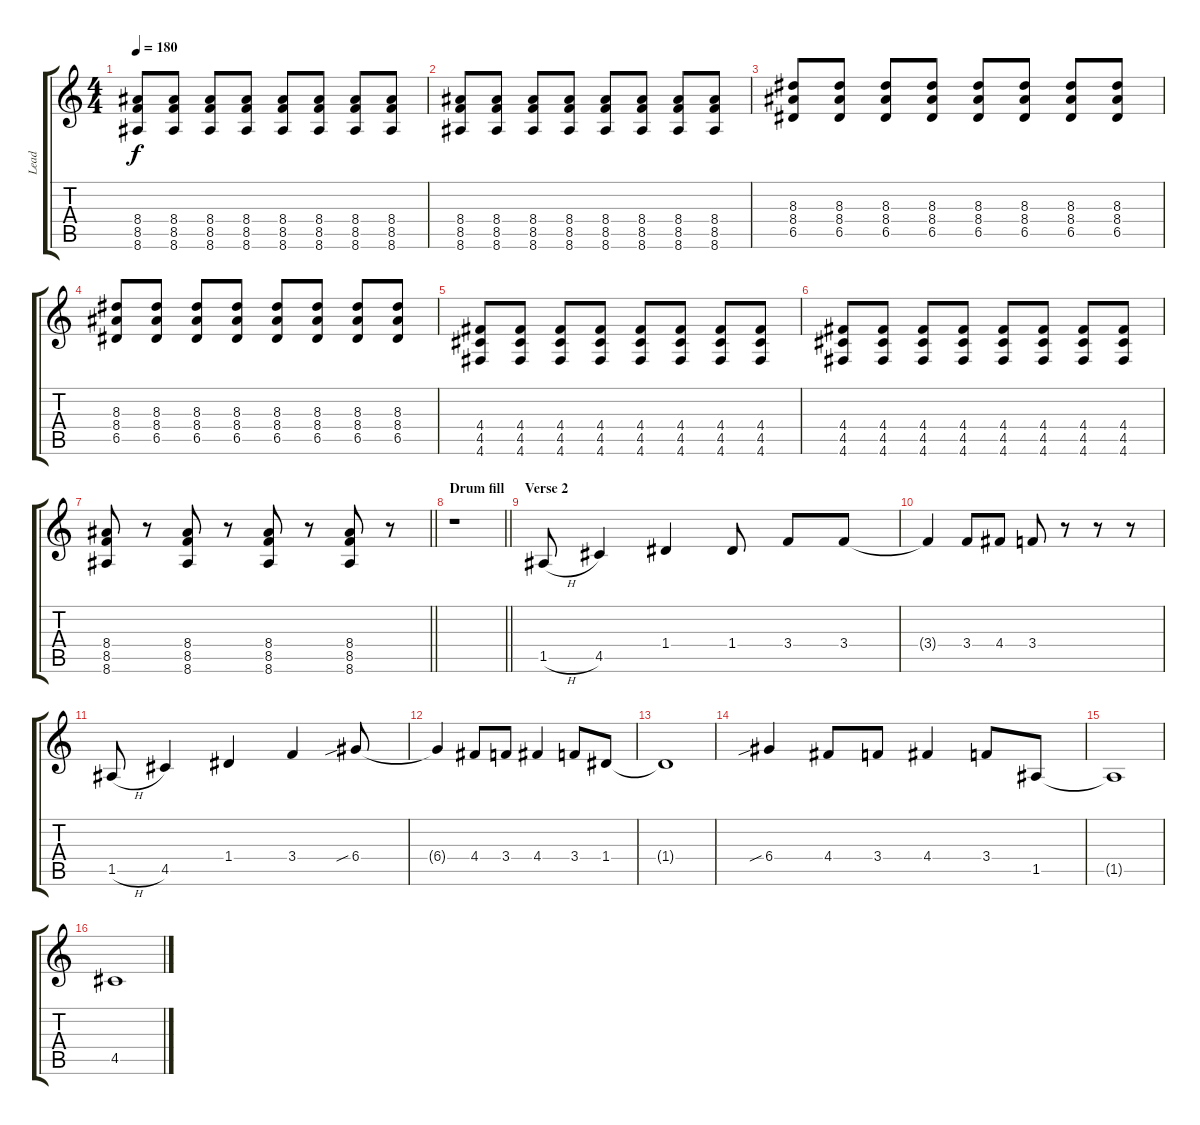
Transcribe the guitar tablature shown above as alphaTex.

\track ("Lead" "Lead") {instrument overdrivenguitar}
\staff {score tabs}
\tuning (E4 B3 G3 D3 A2 D2) {hide}
\ts (4 4)
\tempo 180
\clef g2
\ks c
(8.4 8.5 8.6).8{dy f} (8.4 8.5 8.6).8 (8.4 8.5 8.6).8 (8.4 8.5 8.6).8 (8.4 8.5 8.6).8 (8.4 8.5 8.6).8 (8.4 8.5 8.6).8 (8.4 8.5 8.6).8 |
(8.4 8.5 8.6).8 (8.4 8.5 8.6).8 (8.4 8.5 8.6).8 (8.4 8.5 8.6).8 (8.4 8.5 8.6).8 (8.4 8.5 8.6).8 (8.4 8.5 8.6).8 (8.4 8.5 8.6).8 |
(8.3 8.4 6.5).8 (8.3 8.4 6.5).8 (8.3 8.4 6.5).8 (8.3 8.4 6.5).8 (8.3 8.4 6.5).8 (8.3 8.4 6.5).8 (8.3 8.4 6.5).8 (8.3 8.4 6.5).8 |
(8.3 8.4 6.5).8 (8.3 8.4 6.5).8 (8.3 8.4 6.5).8 (8.3 8.4 6.5).8 (8.3 8.4 6.5).8 (8.3 8.4 6.5).8 (8.3 8.4 6.5).8 (8.3 8.4 6.5).8 |
(4.4 4.5 4.6).8 (4.4 4.5 4.6).8 (4.4 4.5 4.6).8 (4.4 4.5 4.6).8 (4.4 4.5 4.6).8 (4.4 4.5 4.6).8 (4.4 4.5 4.6).8 (4.4 4.5 4.6).8 |
(4.4 4.5 4.6).8 (4.4 4.5 4.6).8 (4.4 4.5 4.6).8 (4.4 4.5 4.6).8 (4.4 4.5 4.6).8 (4.4 4.5 4.6).8 (4.4 4.5 4.6).8 (4.4 4.5 4.6).8 |
\barLineRight lightlight
(8.4 8.5 8.6).8 r.8 (8.4 8.5 8.6).8 r.8 (8.4 8.5 8.6).8 r.8 (8.4 8.5 8.6).8 r.8 |
\section ("" "Drum fill")
\barLineRight lightlight
r.1 |
\section ("" "Verse 2")
1.5{h}.8 4.5.4 1.4.4 1.4.8 3.4.8 3.4.8 |
3.4{t}.4 3.4.8 4.4.8 3.4.8 r.8 r.8 r.8 |
1.5{h}.8 4.5.4 1.4.4 3.4.4 6.4{sib}.8 |
6.4{t}.4 4.4.8 3.4.8 4.4.4 3.4.8 1.4.8 |
1.4{t}.1 |
6.4{sib}.4 4.4.8 3.4.8 4.4.4 3.4.8 1.5.8 |
1.5{t}.1 |
4.5.1
